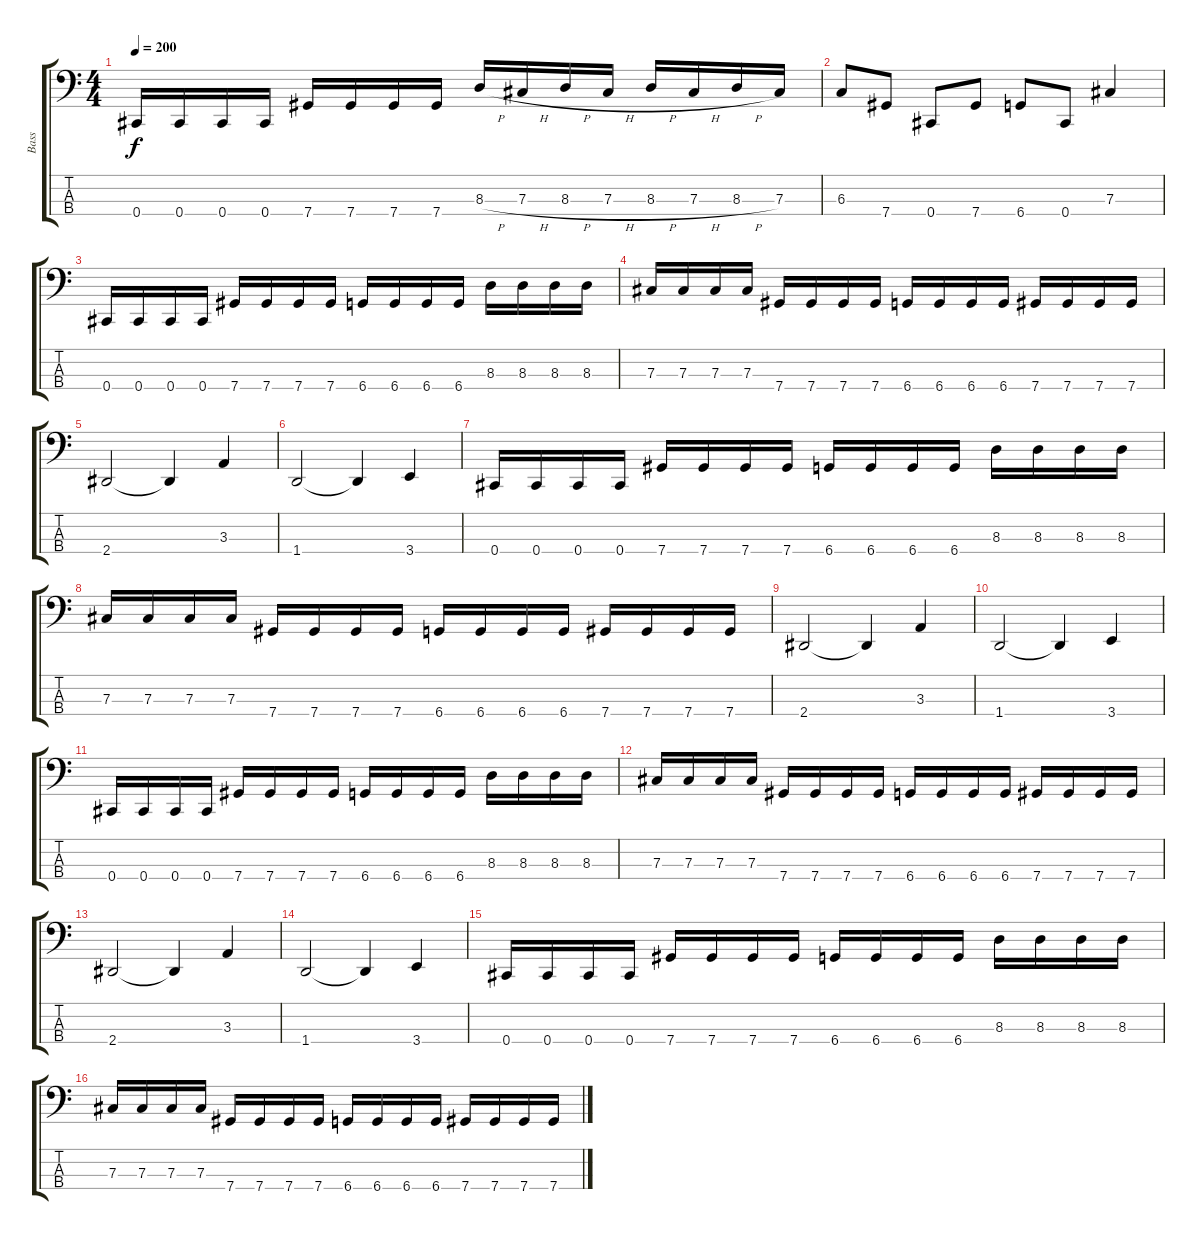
\track ("Bass" "Bass") {instrument electricbasspick}
\staff {score tabs}
\tuning (E2 B1 Gb1 Db1) {hide}
\ts (4 4)
\tempo 200
\clef f4
\ks c
0.4.16{dy f} 0.4.16 0.4.16 0.4.16 7.4.16 7.4.16 7.4.16 7.4.16 8.3{h}.16 7.3{h}.16 8.3{h}.16 7.3{h}.16 8.3{h}.16 7.3{h}.16 8.3{h}.16 7.3.16 |
6.3.8 7.4.8 0.4.8 7.4.8 6.4.8 0.4.8 7.3.4 |
0.4.16 0.4.16 0.4.16 0.4.16 7.4.16 7.4.16 7.4.16 7.4.16 6.4.16 6.4.16 6.4.16 6.4.16 8.3.16 8.3.16 8.3.16 8.3.16 |
7.3.16 7.3.16 7.3.16 7.3.16 7.4.16 7.4.16 7.4.16 7.4.16 6.4.16 6.4.16 6.4.16 6.4.16 7.4.16 7.4.16 7.4.16 7.4.16 |
2.4.2 2.4{t}.4 3.3.4 |
1.4.2 1.4{t}.4 3.4.4 |
0.4.16 0.4.16 0.4.16 0.4.16 7.4.16 7.4.16 7.4.16 7.4.16 6.4.16 6.4.16 6.4.16 6.4.16 8.3.16 8.3.16 8.3.16 8.3.16 |
7.3.16 7.3.16 7.3.16 7.3.16 7.4.16 7.4.16 7.4.16 7.4.16 6.4.16 6.4.16 6.4.16 6.4.16 7.4.16 7.4.16 7.4.16 7.4.16 |
2.4.2 2.4{t}.4 3.3.4 |
1.4.2 1.4{t}.4 3.4.4 |
0.4.16 0.4.16 0.4.16 0.4.16 7.4.16 7.4.16 7.4.16 7.4.16 6.4.16 6.4.16 6.4.16 6.4.16 8.3.16 8.3.16 8.3.16 8.3.16 |
7.3.16 7.3.16 7.3.16 7.3.16 7.4.16 7.4.16 7.4.16 7.4.16 6.4.16 6.4.16 6.4.16 6.4.16 7.4.16 7.4.16 7.4.16 7.4.16 |
2.4.2 2.4{t}.4 3.3.4 |
1.4.2 1.4{t}.4 3.4.4 |
0.4.16 0.4.16 0.4.16 0.4.16 7.4.16 7.4.16 7.4.16 7.4.16 6.4.16 6.4.16 6.4.16 6.4.16 8.3.16 8.3.16 8.3.16 8.3.16 |
7.3.16 7.3.16 7.3.16 7.3.16 7.4.16 7.4.16 7.4.16 7.4.16 6.4.16 6.4.16 6.4.16 6.4.16 7.4.16 7.4.16 7.4.16 7.4.16
